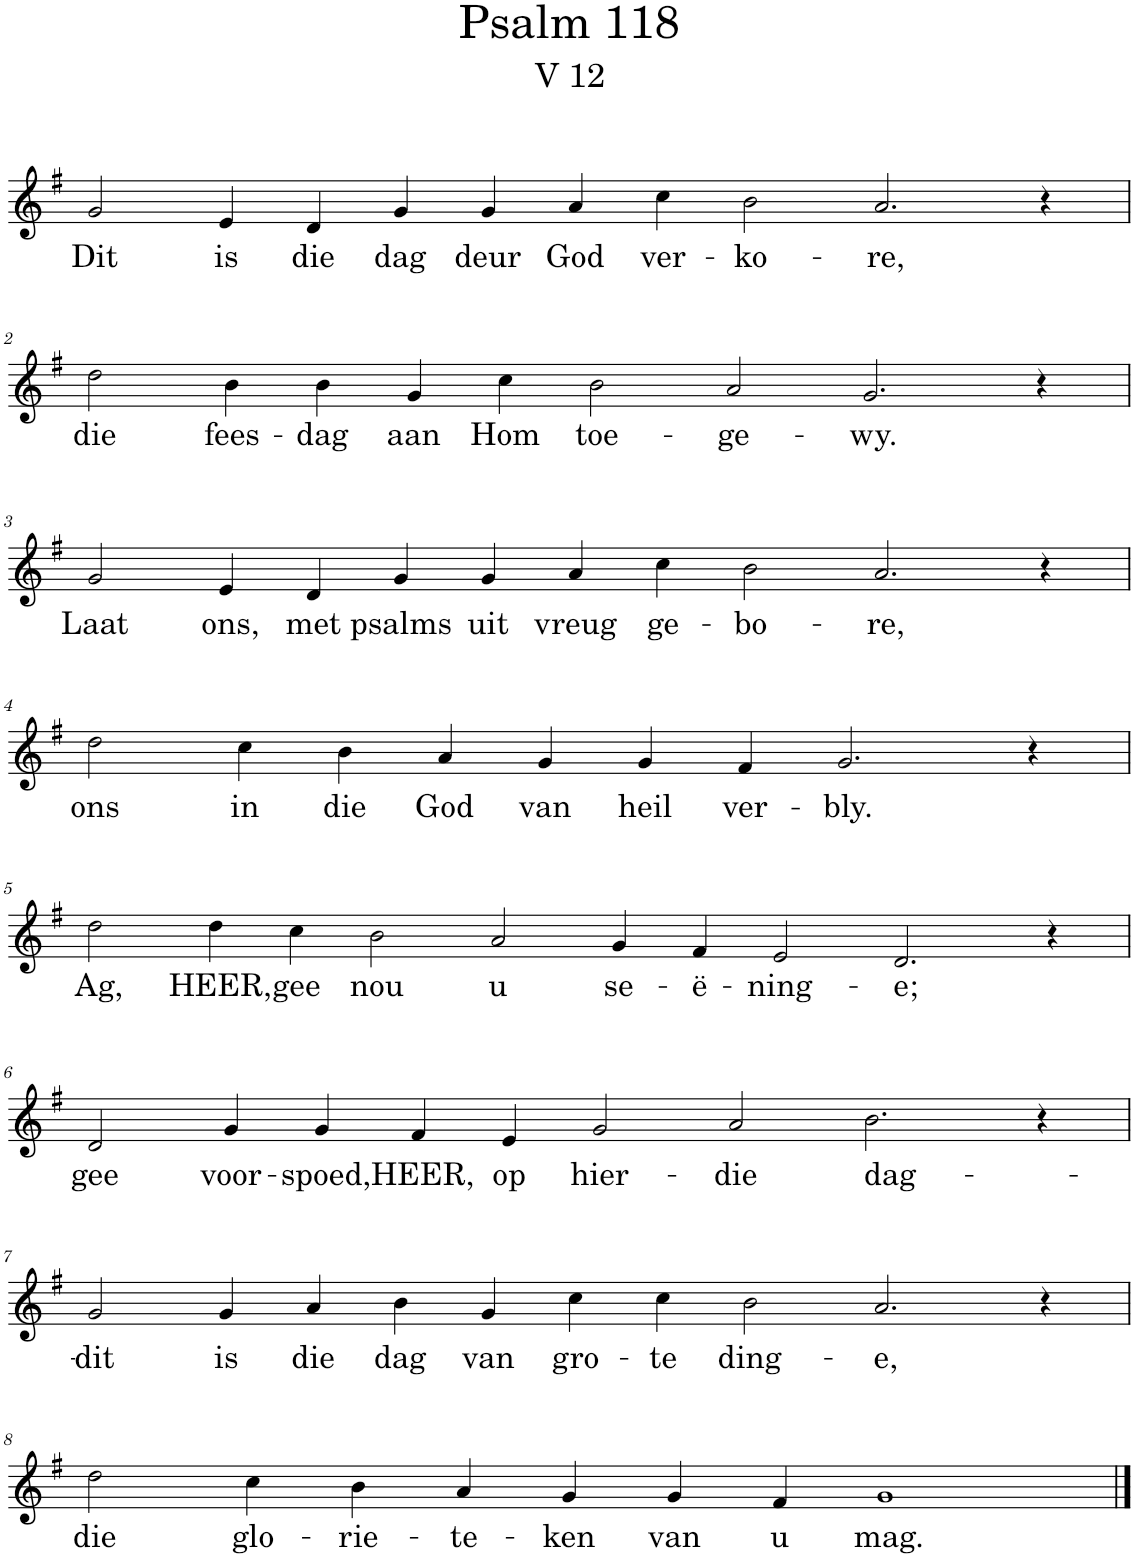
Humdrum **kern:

**kern	**text
*part1	*part1
*staff1	*staff1
*I"Pipe Organ	*
*I'Org.	*
*clefG2	*
*k[f#]	*
*M14/4	*
=1	=1
!	!LO:LY:b
2g/	Dit
!	!LO:LY:b
4e/	is
!	!LO:LY:b
4d/	die
!	!LO:LY:b
4g/	dag
!	!LO:LY:b
4g/	deur
!	!LO:LY:b
4a/	God
!	!LO:LY:b
4cc\	ver-
!	!LO:LY:b
2b\	-ko-
!	!LO:LY:b
2.a/	-re,
4r	.
!!LO:LB:g=z
=2	=2
!	!LO:LY:b
2dd\	die
!	!LO:LY:b
4b\	fees-
!	!LO:LY:b
4b\	-dag
!	!LO:LY:b
4g/	aan
!	!LO:LY:b
4cc\	Hom
!	!LO:LY:b
2b\	toe-
!	!LO:LY:b
2a/	-ge-
!	!LO:LY:b
2.g/	-wy.
4r	.
!!LO:LB:g=z
=3	=3
!	!LO:LY:b
2g/	Laat
!	!LO:LY:b
4e/	ons,
!	!LO:LY:b
4d/	met
!	!LO:LY:b
4g/	psalms
!	!LO:LY:b
4g/	uit
!	!LO:LY:b
4a/	vreug
!	!LO:LY:b
4cc\	ge-
!	!LO:LY:b
2b\	-bo-
!	!LO:LY:b
2.a/	-re,
4r	.
!!LO:LB:g=z
=4	=4
*M12/4	*
!	!LO:LY:b
2dd\	ons
!	!LO:LY:b
4cc\	in
!	!LO:LY:b
4b\	die
!	!LO:LY:b
4a/	God
!	!LO:LY:b
4g/	van
!	!LO:LY:b
4g/	heil
!	!LO:LY:b
4f#/	ver-
!	!LO:LY:b
2.g/	-bly.
4r	.
!!LO:LB:g=z
=5	=5
*M16/4	*
!	!LO:LY:b
2dd\	Ag,
!	!LO:LY:b
4dd\	HEER,
!	!LO:LY:b
4cc\	gee
!	!LO:LY:b
2b\	nou
!	!LO:LY:b
2a/	u
!	!LO:LY:b
4g/	se-
!	!LO:LY:b
4f#/	-ë-
!	!LO:LY:b
2e/	-ning-
!	!LO:LY:b
2.d/	-e;
4r	.
!!LO:LB:g=z
=6	=6
*M14/4	*
!	!LO:LY:b
2d/	gee
!	!LO:LY:b
4g/	voor-
!	!LO:LY:b
4g/	-spoed,
!	!LO:LY:b
4f#/	HEER,
!	!LO:LY:b
4e/	op
!	!LO:LY:b
2g/	hier-
!	!LO:LY:b
2a/	-die
!	!LO:LY:b
2.b\	dag-
4r	.
!!LO:LB:g=z
=7	=7
!	!LO:LY:b
2g/	-dit
!	!LO:LY:b
4g/	is
!	!LO:LY:b
4a/	die
!	!LO:LY:b
4b\	dag
!	!LO:LY:b
4g/	van
!	!LO:LY:b
4cc\	gro-
!	!LO:LY:b
4cc\	-te
!	!LO:LY:b
2b\	ding-
!	!LO:LY:b
2.a/	-e,
4r	.
!!LO:LB:g=z
=8	=8
*M12/4	*
!	!LO:LY:b
2dd\	die
!	!LO:LY:b
4cc\	glo-
!	!LO:LY:b
4b\	-rie-
!	!LO:LY:b
4a/	-te-
!	!LO:LY:b
4g/	-ken
!	!LO:LY:b
4g/	van
!	!LO:LY:b
4f#/	u
!	!LO:LY:b
1g	mag.
==	==
*-	*-
